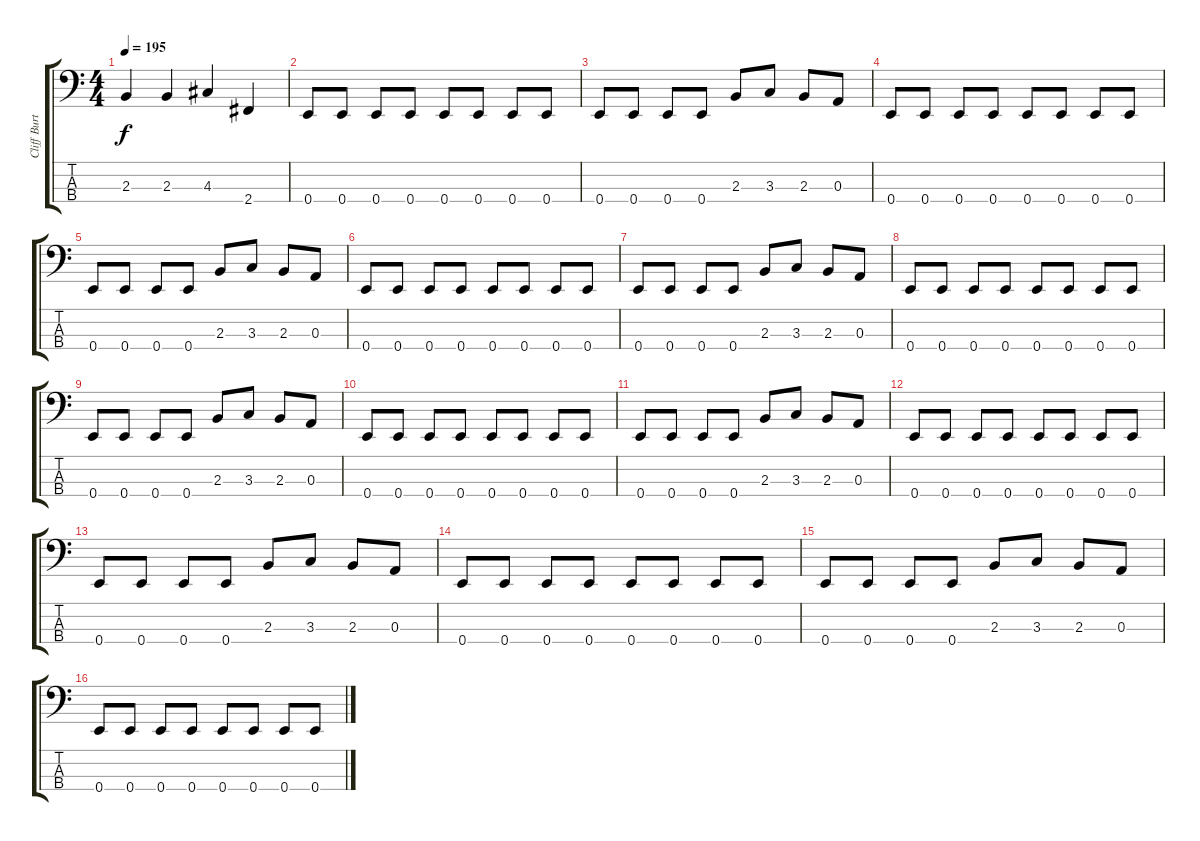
\track ("Cliff Burton (Bass)" "Cliff Burt") {instrument electricbasspick}
\staff {score tabs}
\tuning (G2 D2 A1 E1) {hide}
\ts (4 4)
\tempo 195
\clef f4
\ks c
2.3.4{dy f} 2.3.4 4.3.4 2.4.4 |
0.4.8 0.4.8 0.4.8 0.4.8 0.4.8 0.4.8 0.4.8 0.4.8 |
0.4.8 0.4.8 0.4.8 0.4.8 2.3.8 3.3.8 2.3.8 0.3.8 |
0.4.8 0.4.8 0.4.8 0.4.8 0.4.8 0.4.8 0.4.8 0.4.8 |
0.4.8 0.4.8 0.4.8 0.4.8 2.3.8 3.3.8 2.3.8 0.3.8 |
0.4.8 0.4.8 0.4.8 0.4.8 0.4.8 0.4.8 0.4.8 0.4.8 |
0.4.8 0.4.8 0.4.8 0.4.8 2.3.8 3.3.8 2.3.8 0.3.8 |
0.4.8 0.4.8 0.4.8 0.4.8 0.4.8 0.4.8 0.4.8 0.4.8 |
0.4.8 0.4.8 0.4.8 0.4.8 2.3.8 3.3.8 2.3.8 0.3.8 |
0.4.8 0.4.8 0.4.8 0.4.8 0.4.8 0.4.8 0.4.8 0.4.8 |
0.4.8 0.4.8 0.4.8 0.4.8 2.3.8 3.3.8 2.3.8 0.3.8 |
0.4.8 0.4.8 0.4.8 0.4.8 0.4.8 0.4.8 0.4.8 0.4.8 |
0.4.8 0.4.8 0.4.8 0.4.8 2.3.8 3.3.8 2.3.8 0.3.8 |
0.4.8 0.4.8 0.4.8 0.4.8 0.4.8 0.4.8 0.4.8 0.4.8 |
0.4.8 0.4.8 0.4.8 0.4.8 2.3.8 3.3.8 2.3.8 0.3.8 |
0.4.8 0.4.8 0.4.8 0.4.8 0.4.8 0.4.8 0.4.8 0.4.8
